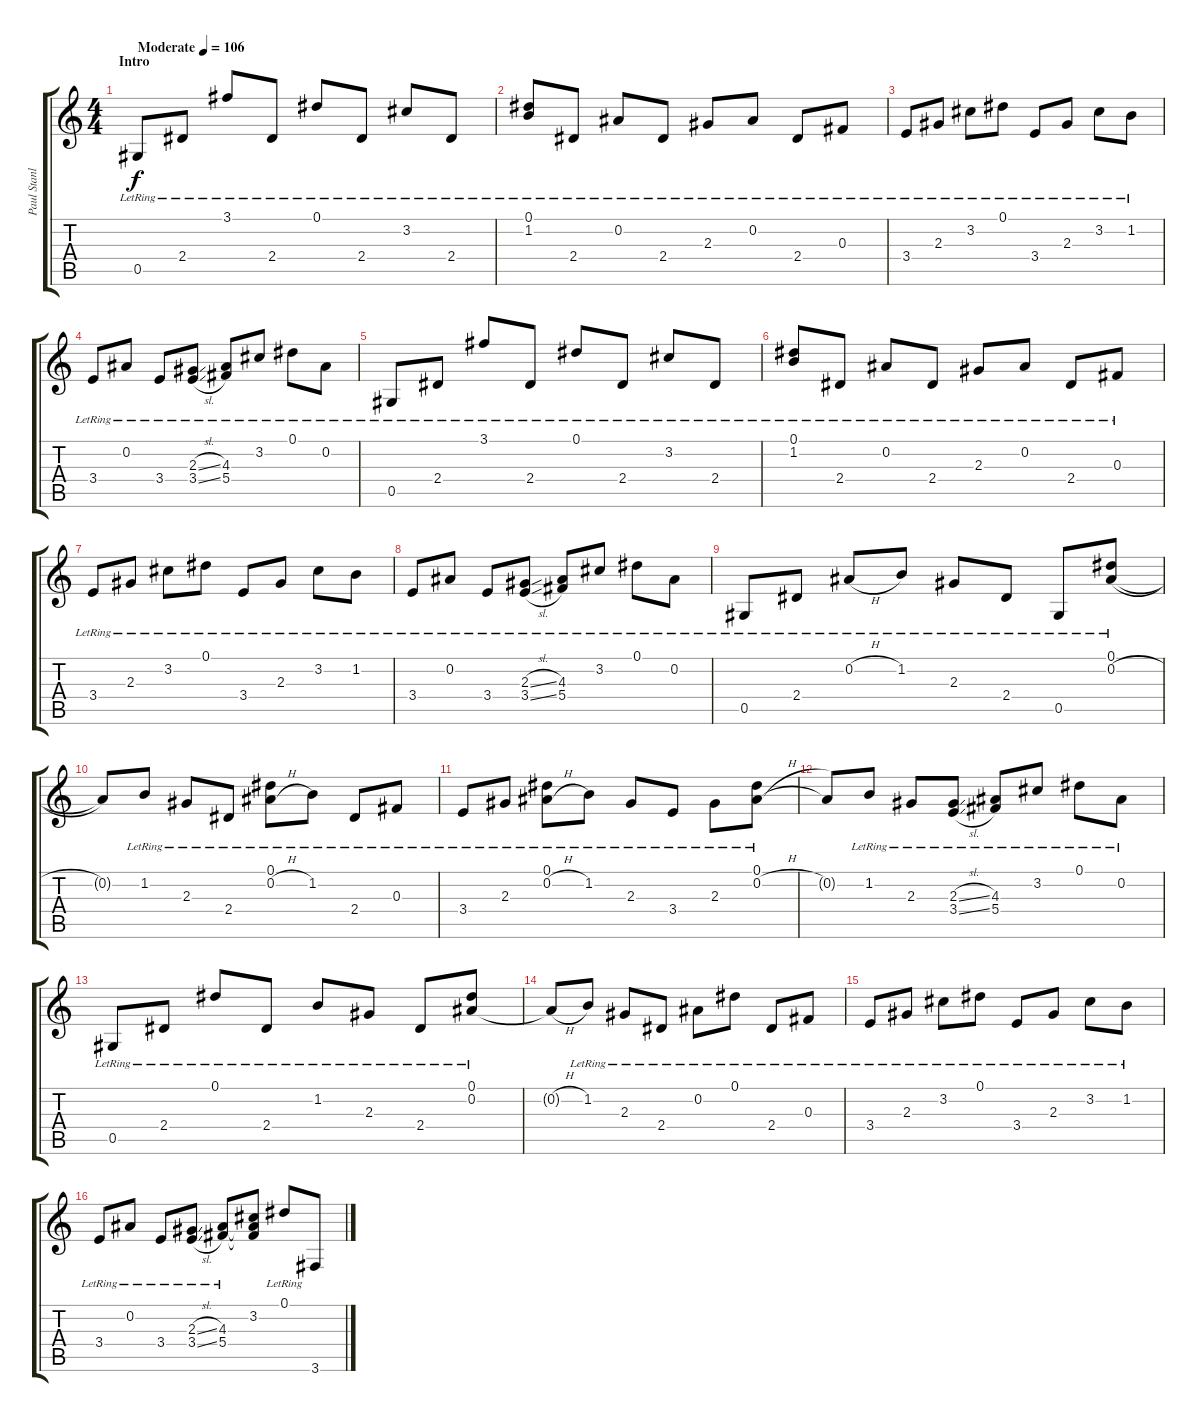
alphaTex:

\track ("Paul Stanley" "Paul Stanl") {instrument overdrivenguitar}
\staff {score tabs}
\tuning (Eb4 Bb3 Gb3 Db3 Ab2 Eb2) {hide}
\ts (4 4)
\section ("" "Intro")
\tempo (106 "Moderate")
\clef g2
\ks aminor
0.5{lr}.8{dy f instrument overdrivenguitar} 2.4{lr}.8 3.1{lr}.8 2.4{lr}.8 0.1{lr}.8 2.4{lr}.8 3.2{lr}.8 2.4{lr}.8 |
(0.1{lr} 1.2{lr}).8 2.4{lr}.8 0.2{lr}.8 2.4{lr}.8 2.3{lr}.8 0.2{lr}.8 2.4{lr}.8 0.3{lr}.8 |
3.4{lr}.8 2.3{lr}.8 3.2{lr}.8 0.1{lr}.8 3.4{lr}.8 2.3{lr}.8 3.2{lr}.8 1.2{lr}.8 |
3.4{lr}.8 0.2{lr}.8 3.4{lr}.8 (2.3{sl lr} 3.4{sl lr}).8 (4.3{lr} 5.4{lr}).8 3.2{lr}.8 0.1{lr}.8 0.2{lr}.8 |
0.5{lr}.8 2.4{lr}.8 3.1{lr}.8 2.4{lr}.8 0.1{lr}.8 2.4{lr}.8 3.2{lr}.8 2.4{lr}.8 |
(0.1{lr} 1.2{lr}).8 2.4{lr}.8 0.2{lr}.8 2.4{lr}.8 2.3{lr}.8 0.2{lr}.8 2.4{lr}.8 0.3{lr}.8 |
3.4{lr}.8 2.3{lr}.8 3.2{lr}.8 0.1{lr}.8 3.4{lr}.8 2.3{lr}.8 3.2{lr}.8 1.2{lr}.8 |
3.4{lr}.8 0.2{lr}.8 3.4{lr}.8 (2.3{sl lr} 3.4{sl lr}).8 (4.3{lr} 5.4{lr}).8 3.2{lr}.8 0.1{lr}.8 0.2{lr}.8 |
0.5{lr}.8 2.4{lr}.8 0.2{h lr}.8 1.2{lr}.8 2.3{lr}.8 2.4{lr}.8 0.5{lr}.8 (0.1{lr} 0.2{h lr}).8 |
0.2{t}.8 1.2{lr}.8 2.3{lr}.8 2.4{lr}.8 (0.1{lr} 0.2{h lr}).8 1.2{lr}.8 2.4{lr}.8 0.3{lr}.8 |
3.4{lr}.8 2.3{lr}.8 (0.1{lr} 0.2{h lr}).8 1.2{lr}.8 2.3{lr}.8 3.4{lr}.8 2.3{lr}.8 (0.1{lr} 0.2{h lr}).8 |
0.2{t}.8 1.2{lr}.8 2.3{lr}.8 (2.3{sl lr} 3.4{sl lr}).8 (4.3{lr} 5.4{lr}).8 3.2{lr}.8 0.1{lr}.8 0.2{lr}.8 |
0.5{lr}.8 2.4{lr}.8 0.1{lr}.8 2.4{lr}.8 1.2{lr}.8 2.3{lr}.8 2.4{lr}.8 (0.1{lr} 0.2{lr}).8 |
0.2{h t}.8 1.2{lr}.8 2.3{lr}.8 2.4{lr}.8 0.2{lr}.8 0.1{lr}.8 2.4{lr}.8 0.3{lr}.8 |
3.4{lr}.8 2.3{lr}.8 3.2{lr}.8 0.1{lr}.8 3.4{lr}.8 2.3{lr}.8 3.2{lr}.8 1.2{lr}.8 |
3.4{lr}.8 0.2{lr}.8 3.4{lr}.8 (2.3{sl lr} 3.4{sl lr}).8 (4.3{lr} 5.4{lr}).8 (3.2 4.3{t} 5.4{t}).8 0.1{lr}.8 3.6.8
